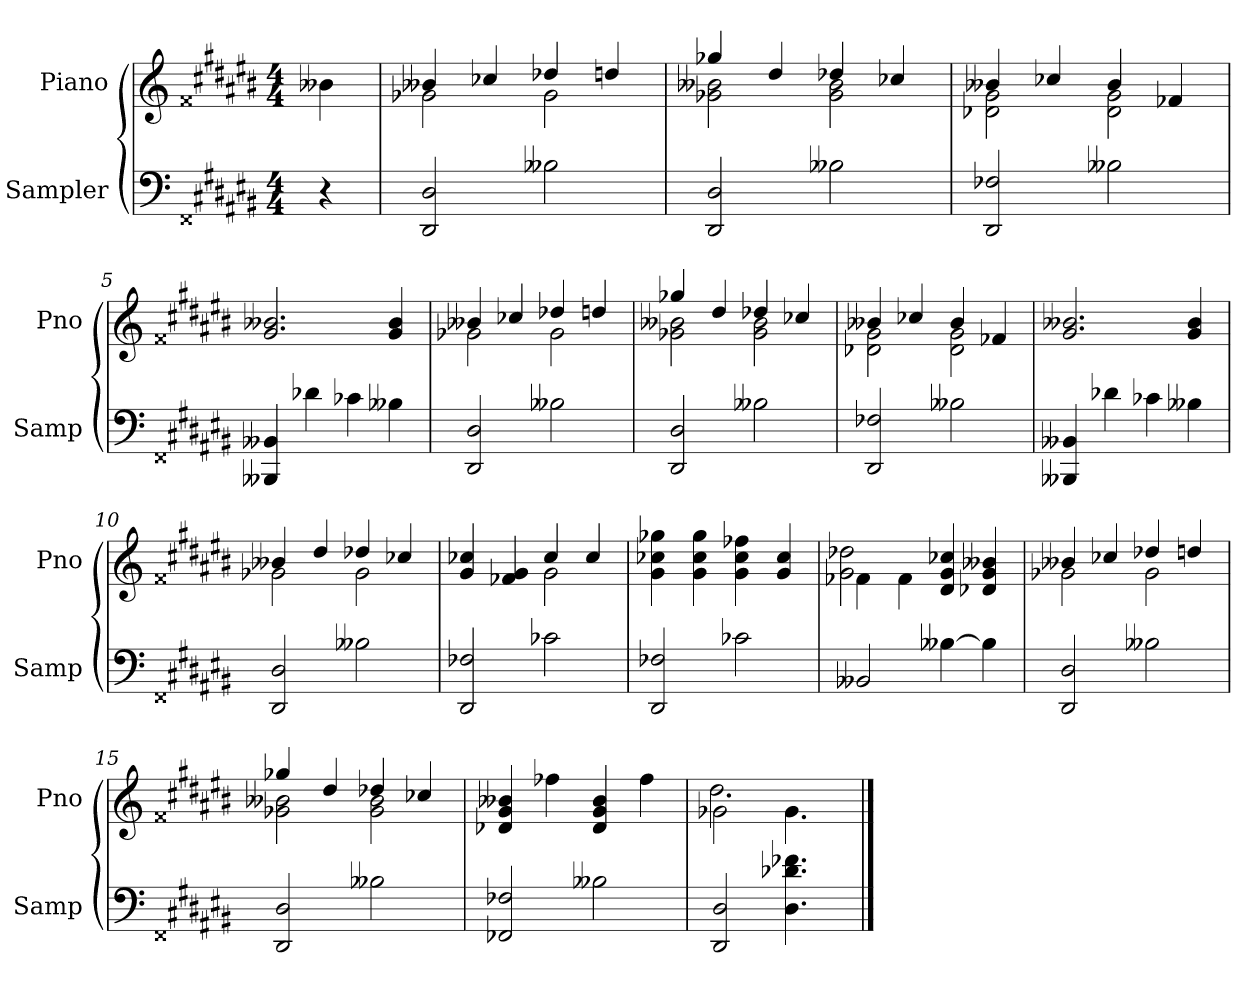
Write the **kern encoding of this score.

**kern	**kern
*part2	*part1
*staff2	*staff1
*I"Sampler	*I"Piano
*I'Samp	*I'Pno
*clefF4	*clefG2
*ITrd4c6	*ITrd4c6
*k[f##c#g#d#a#e#b#]	*k[f##c#g#d#a#e#b#]
*G#:	*G#:
*M4/4	*M4/4
=1	=1
4r	4e-
=2	=2
*	*^
2GGG# 2GG#	4e-/	2c
.	4f/	.
2E-	4g/	2c
.	4g#/	.
=3	=3	=3
2GGG# 2GG#	4cc/	2c 2e-
.	4g#/	.
2E-	4g/	2c 2e-
.	4f/	.
=4	=4	=4
2GGG# 2BB-	4e-/	2G 2c#
.	4f/	.
2E-	4e-/	2G 2c#
.	4B-/	.
*	*v	*v
=5	=5
4EEE- 4EE-	2.c# 2.e-
4G	.
4F	.
4E-	4c# 4e-
=6	=6
*	*^
2GGG# 2GG#	4e-/	2c
.	4f/	.
2E-	4g/	2c
.	4g#/	.
=7	=7	=7
2GGG# 2GG#	4cc/	2c 2e-
.	4g#/	.
2E-	4g/	2c 2e-
.	4f/	.
=8	=8	=8
2GGG# 2BB-	4e-/	2G 2c#
.	4f/	.
2E-	4e-/	2G 2c#
.	4B-/	.
*	*v	*v
=9	=9
4EEE- 4EE-	2.c# 2.e-
4G	.
4F	.
4E-	4c# 4e-
=10	=10
*	*^
2GGG# 2GG#	4e-/	2c
.	4g#/	.
2E-	4g/	2c
.	4f/	.
=11	=11	=11
2GGG# 2BB-	4c# 4f	2ryy
.	4B- 4c#	.
2F	4f/	2c#
.	4f/	.
*	*v	*v
=12	=12
2GGG# 2BB-	4c# 4f 4cc
.	4c# 4f 4cc
2F	4c# 4f 4b-
.	4c# 4f
=13	=13
*	*^
2EE-	4B-\	2c# 2g
.	4B-\	.
[4E-	4G# 4c# 4f	2ryy
4E-]	4G 4c# 4e-	.
=14	=14	=14
2GGG# 2GG#	4e-/	2c
.	4f/	.
2E-	4g/	2c
.	4g#/	.
=15	=15	=15
2GGG# 2GG#	4cc/	2c 2e-
.	4g#/	.
2E-	4g/	2c 2e-
.	4f/	.
*	*v	*v
=16	=16
2BBB- 2BB-	4G 4c# 4e-
.	4b-
2E-	4G 4c# 4e-
.	4b-
=17	=17
*	*^
2GGG# 2GG#	2c\	2.g#
4.GG# 4.G 4.B-	4.c\	.
.	.	8ryy
*	*v	*v
==	==
*-	*-
